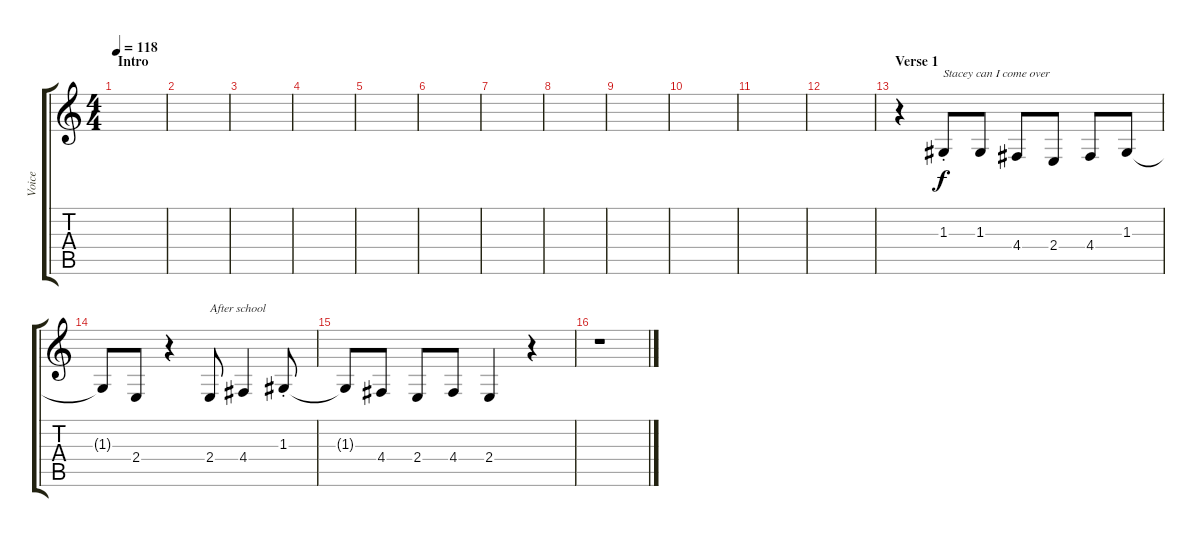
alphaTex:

\track ("Voice" "Voice") {instrument tenorsax}
\staff {score tabs}
\tuning (E4 B3 G3 D3 A2 E2) {hide}
\ts (4 4)
\section ("" "Intro")
\tempo 118
\clef g2
\ks c
|
|
|
|
|
|
|
|
|
|
|
|
\section ("" "Verse 1")
r.4 1.3{st}.8{txt "Stacey can I come over"} 1.3.8 4.4.8 2.4.8 4.4.8 1.3.8 |
1.3{t}.8 2.4.8 r.4 2.4.8{txt "After school"} 4.4.4 1.3{st}.8 |
1.3{t}.8 4.4.8 2.4.8 4.4.8 2.4.4 r.4 |
r.1
